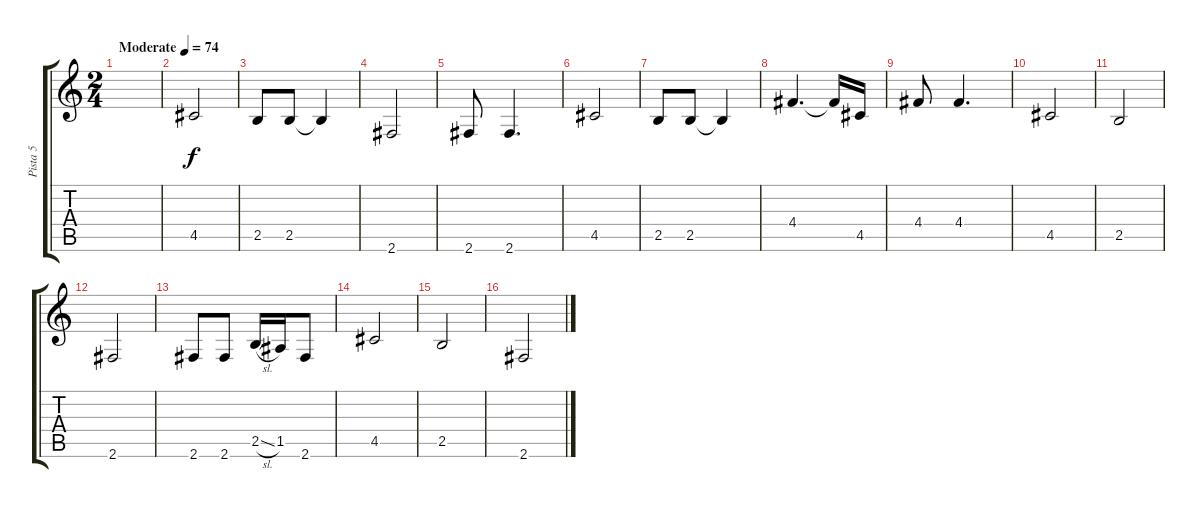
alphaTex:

\track ("Pista 5" "Pista 5") {instrument electricbassfinger}
\staff {score tabs}
\tuning (E4 B3 G3 D3 A2 E2) {hide}
\ts (2 4)
\tempo (74 "Moderate")
\clef g2
\ks c
|
4.5.2 |
2.5.8 2.5.8 2.5{t}.4 |
2.6.2 |
2.6.8 2.6.4{d} |
4.5.2 |
2.5.8 2.5.8 2.5{t}.4 |
4.4.4{d} 4.4{t}.16 4.5.16 |
4.4.8 4.4.4{d} |
4.5.2 |
2.5.2 |
2.6.2 |
2.6.8 2.6.8 2.5{sl}.16 1.5.16 2.6.8 |
4.5.2 |
2.5.2 |
2.6.2
